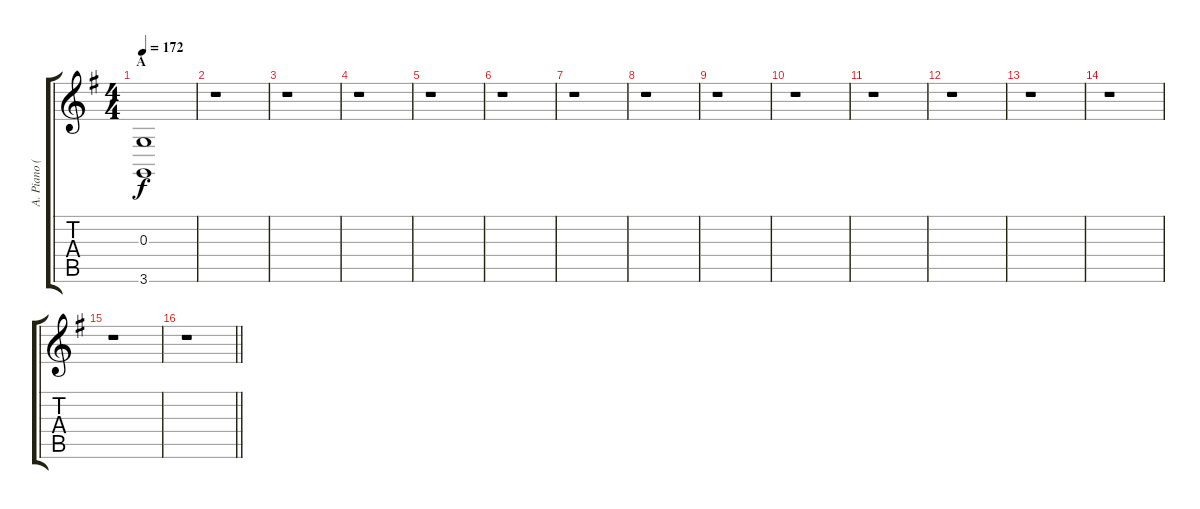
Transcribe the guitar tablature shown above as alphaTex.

\track ("A. Piano (Right Hand)" "A. Piano (") {instrument acousticgrandpiano}
\staff {score tabs}
\tuning (E4 B3 G3 D3 A2 E2) {hide}
\ts (4 4)
\section ("" "A")
\tempo 172
\clef g2
\ks g
(0.3 3.6).1{dy f} |
r.1 |
r.1 |
r.1 |
r.1 |
r.1 |
r.1 |
r.1 |
r.1 |
r.1 |
r.1 |
r.1 |
r.1 |
r.1 |
r.1 |
\barLineRight lightlight
r.1
